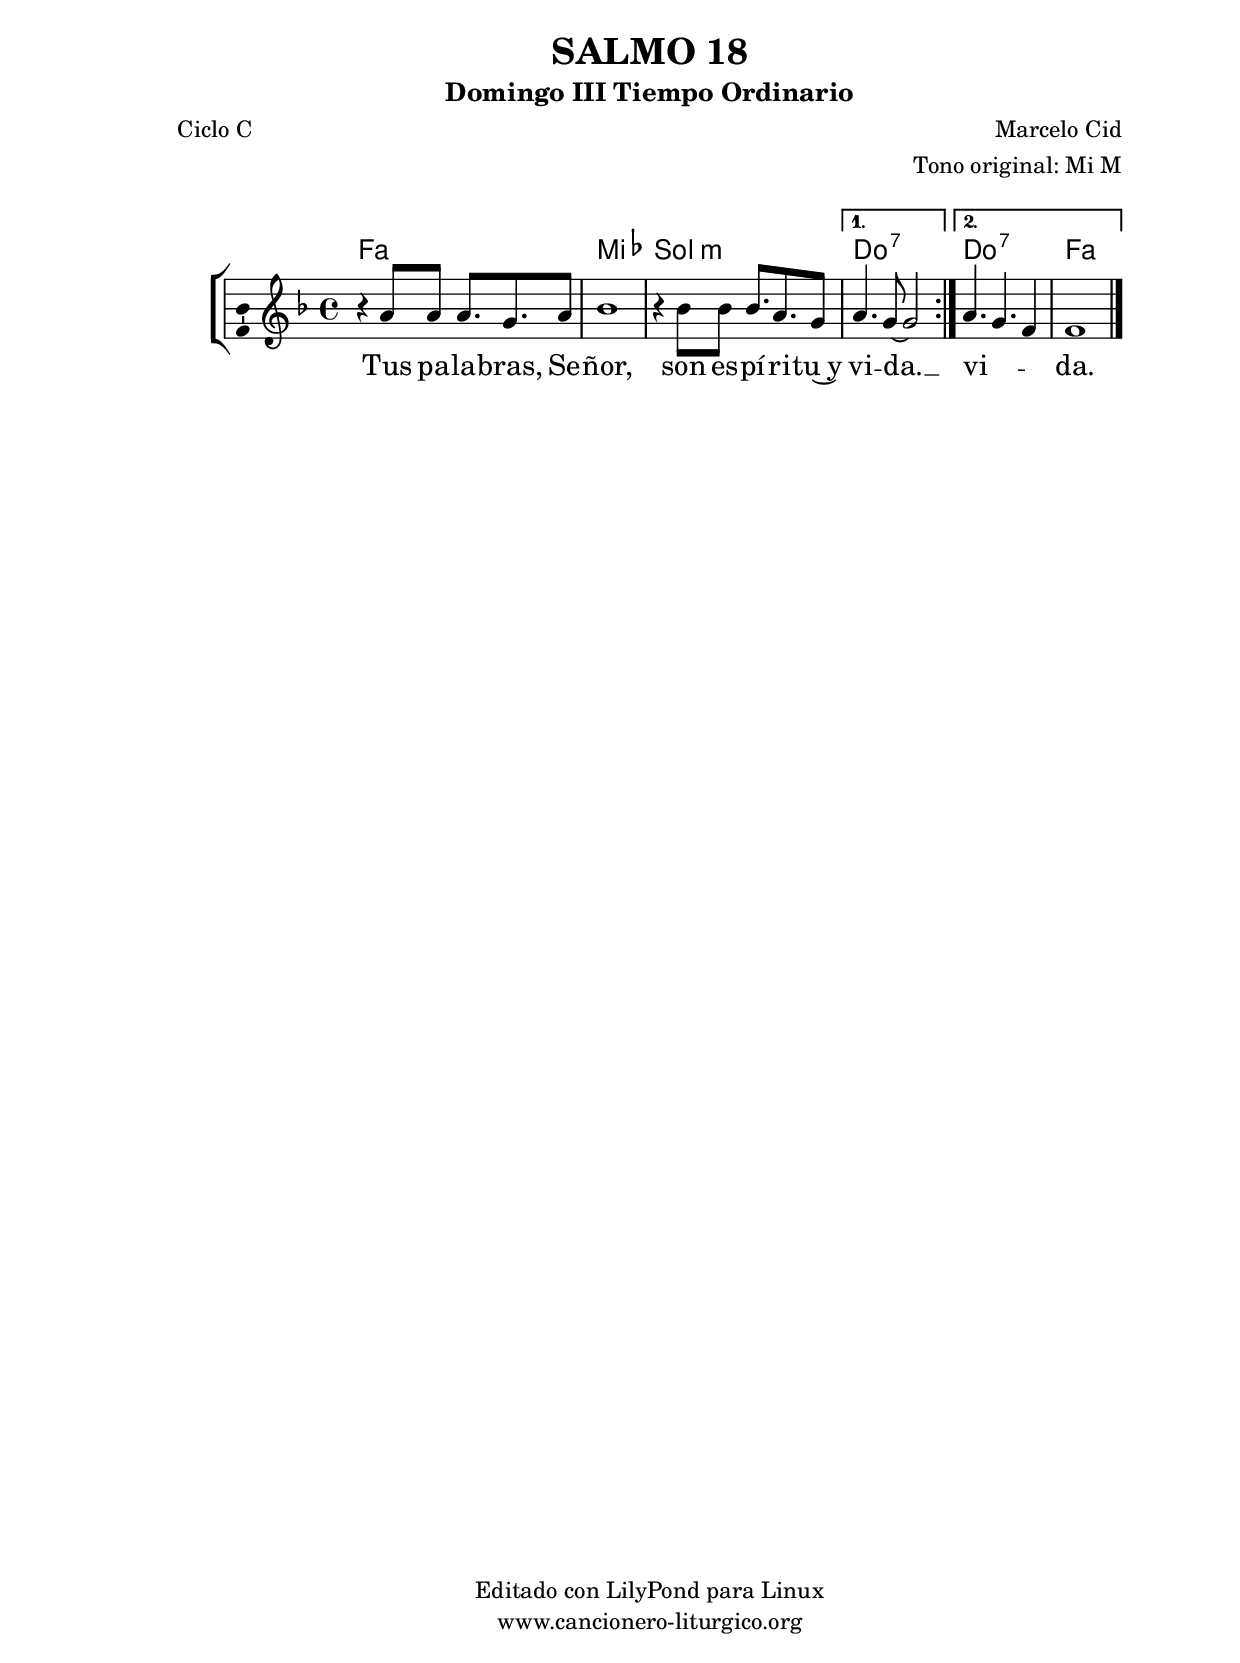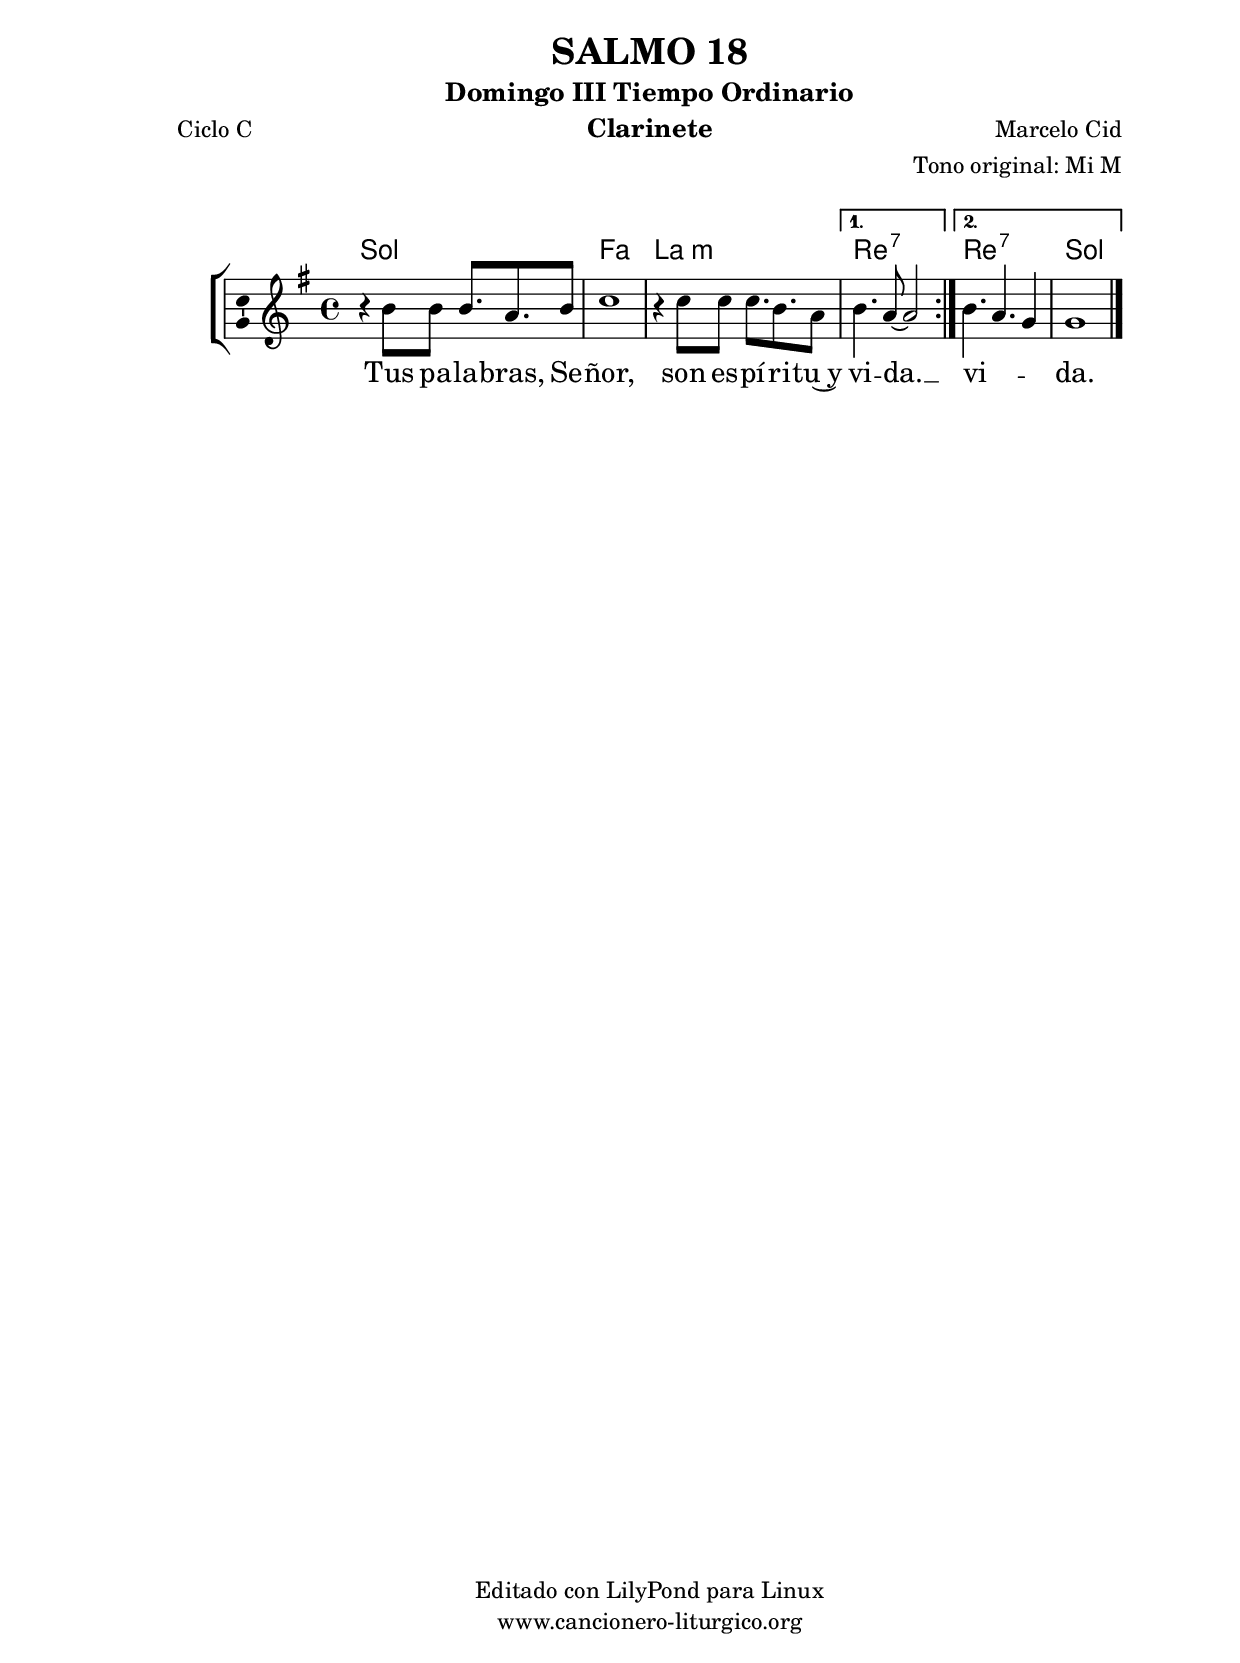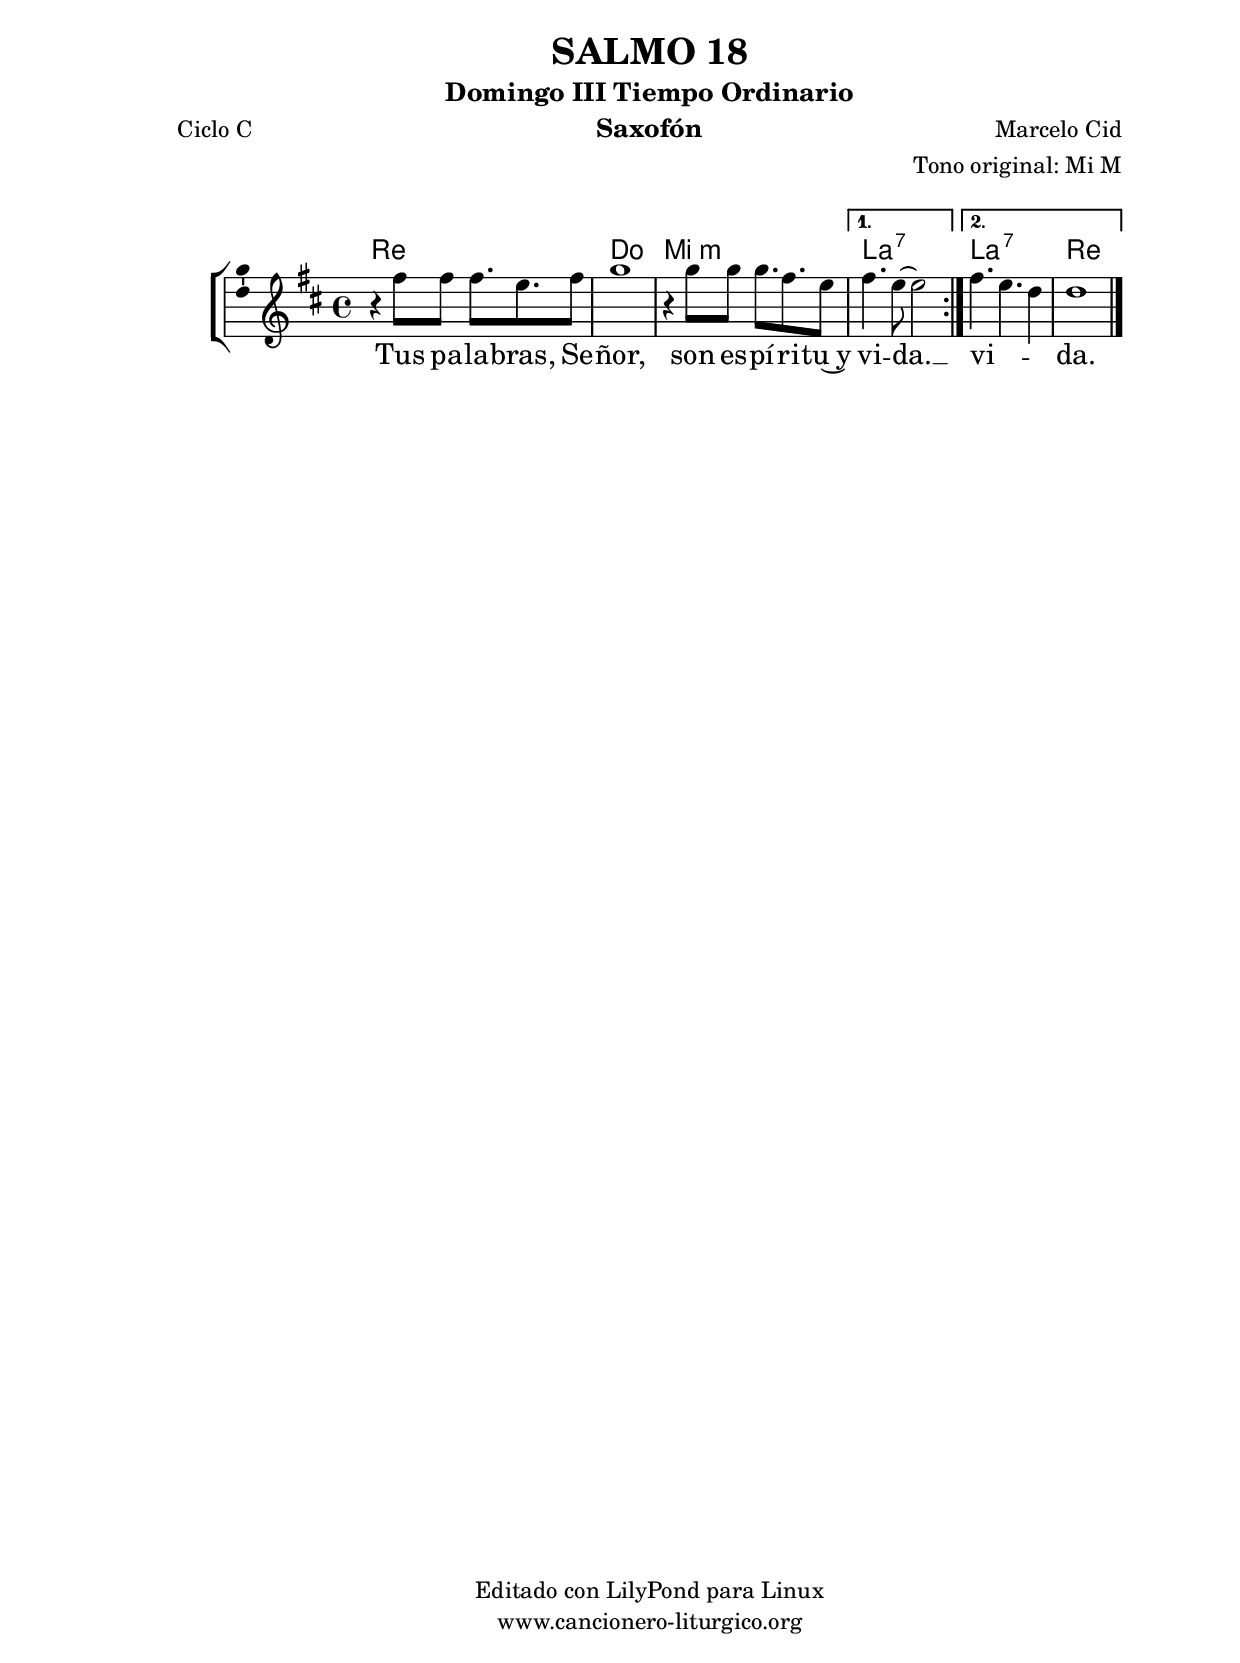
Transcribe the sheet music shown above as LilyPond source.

%
%para convertir .midi en .wav:
%timidity filename.midi -Ow -o finename.wav
%
%
%Para convertir de .wav a .mp3:
%lame -h -m j filename.wav
%
%
%para escuchar el midi:
%timidity nombrefichero.midi
%


%versión de lilypond para la que se ha escrito esta partitura:
\version "2.16.0"

	%Tamaño papel
	#(set-default-paper-size "a4")
	%Tamaño partitura
	#(set-global-staff-size 20)
	%No responde al pulsar sobre una nota
	#(ly:set-option 'point-and-click #f)

%parámetros del encabezamiento:
\header {
	title = "SALMO 18"
	subtitle = "Domingo III Tiempo Ordinario"
	composer = "Marcelo Cid"
	poet = "Ciclo C"
	meter = ""
	arranger = "Tono original: Mi M"
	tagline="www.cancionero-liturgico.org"
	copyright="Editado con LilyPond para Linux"
	tiempo = "Ordinario"
	usos = "Salmo"
	letra = "Tus palabras, Señor, son espíritu y vida."
	}

%parámetros asociados al papel:
\paper  {
	oddHeaderMarkup = \markup {\fill-line { \on-the-fly #not-first-page \fromproperty #'header:title \on-the-fly #not-first-page \fromproperty #'header:composer }}
	evenHeaderMarkup = \markup {\fill-line { \fromproperty #'header:composer \fromproperty #'header:title }}
	#(set-paper-size "a4")
	print-page-number = ##f
	first-page-number = 1
	print-first-page-number = ##f
%	head-separation = 3.0 \cm
	top-margin = 2.0 \cm
	bottom-margin = 0.5\cm
%%%	bottom-margin = -1.0\cm
	left-margin = 3.0 \cm
	line-width = 16.0 \cm 
	indent = 8\mm
	interscoreline = 2.\mm
	between-system-space = 15\mm
%	para que las partituras no llenen la hoja:
	ragged-bottom = ##t
%	idem para la última hoja:
	ragged-last-bottom = ##f
%	para que las partituras llenen el ancho del papel:
	ragged-last = ##f
	after-title-space = 2.5 \cm
%page-count=1
%system-count=8

	%Flexible Vertical Spacing
%	markup-markup-spacing =
%	#'((basic-distance . 15) (minimum-distance . 15) (padding . 3))
	markup-system-spacing =
	#'((basic-distance . 15) (minimum-distance . 15) (padding . 3))
	system-system-spacing =
	#'((basic-distance . 15) (minimum-distance . 15) (padding . 3))
	score-system-spacing =
	#'((basic-distance . 15) (minimum-distance . 15) (padding . 5))
%	top-system-spacing = % header
%	#'((basic-distance . 8) (minimum-distance . 0) (padding . 3))
%	top-markup-spacing =
%	#'((basic-distance . 20) (minimum-distance . 20) (padding . 3))
	last-bottom-spacing = % footer
	#'((basic-distance . 5) (minimum-distance . 5) (padding . 3))
%	score-markup-spacing =
%	#'((basic-distance . 16) (minimum-distance . 13) (padding . 3))

	}


%parámetros que afectan a toda la partitura:
global =  {
	%clave de sol (G):
	\clef G
	%armadura:
	\transpose e f
	\key e \major
	\tempo 4=95
	\set Score.tempoHideNote = ##t
	}


acordes = {
	\italianChords
	\chordmode {
	\transpose e f
{

\repeat volta 2 {
e1 d fis:m
}
\alternative {
{
b1:7
}
{
b1:7 e
}
}

	}
	}
}


melodia = 
	\transpose e f
{
	\relative c''{
	\time 4/4

\repeat volta 2 {
r4 gis8 gis gis8. fis gis8
a1
r4 a8 a a8. gis fis8
}
\alternative {
{
gis4. fis8~fis2
}
{
gis4. fis e4
e1
}
}

	\bar "|."
	}
	}


texto = \lyricmode {
Tus pa -- la -- bras, Se -- ñor,
son es -- pí -- ri -- tu~y
vi -- da. __
vi -- _ _ da.
	}


acordesStaff = \context ChordNames = acordesStaff <<
	\set chordChanges = ##t
	\acordes
	>>


vozStaff = \context Voice = vozStaff
\with {\consists "Ambitus_engraver"}
<<
%	\set Staff.instrumentName = ""
%	\set Staff.shortInstrumentName = ""
%	\set Staff.midiInstrument = #"clarinet"
%	\set Staff.midiInstrument = #"cello"
%	\set Staff.midiInstrument = #"flute"
	\set Staff.midiInstrument = #"electric guitar (jazz)"
%	\set Staff.midiInstrument = #"english horn"
%	\set Staff.midiInstrument = #"violin"
%	\set Staff.midiInstrument = #"glockenspiel"
	\set Staff.midiMinimumVolume = #0.7
	\set Staff.midiMaximumVolume = #0.9
	\global
	\melodia
	>>


textoStaff = \context Lyrics = textoStaff <<
	\lyricsto vozStaff \texto
	>>

\book {
	\score {
		\context ChoirStaff {
			\override StaffGroup.SystemStartBracket #'collapse-height = #1
			\override Score.SystemStartBar #'collapse-height = #1
			<<
			\acordesStaff
			\vozStaff
			\textoStaff
			>>
			}
		\layout {
	    		\context {
				\Lyrics
				\override LyricText #'font-size = #2
				}
	   		 \context {
				\Score
				%fontSize = #3
				\override StaffSymbol #'staff-space = #(magstep +3)
				%\override Beam #'thickness = #0.55
				%\override SpacingSpanner #'spacing-increment = #1.0
				%\override Slur #'height-limit = #1.5
				}
			}
		}
	\score {
		\unfoldRepeats
		\context ChoirStaff {
			<<
			\acordesStaff
			\vozStaff
			>>
			}
		\midi {
	  		\context {
	  			\Score
				tempoWholesPerMinute = #(ly:make-moment 70 4)
				}
			}
		}
	}

%Partitura para clarinete
#(define output-suffix "C")
\book {
	\header{
		instrument = "Clarinete"
		}
	\score {
		\context ChoirStaff {
			\override StaffGroup.SystemStartBracket #'collapse-height = #1
			\override Score.SystemStartBar #'collapse-height = #1
\transpose c d
			<<
			\acordesStaff
			\vozStaff
			\textoStaff
			>>
			}
		\layout {
	    		\context {
				\Lyrics
				\override LyricText #'font-size = #2
				}
	   		 \context {
				\Score
				%fontSize = #3
				\override StaffSymbol #'staff-space = #(magstep +3)
				%\override Beam #'thickness = #0.55
				%\override SpacingSpanner #'spacing-increment = #1.0
				%\override Slur #'height-limit = #1.5
				}
			}
		}
	}

%Partitura para saxofón
#(define output-suffix "S")
\book {
	\header{
		instrument = "Saxofón"
		}
	\score {
		\context ChoirStaff {
			\override StaffGroup.SystemStartBracket #'collapse-height = #1
			\override Score.SystemStartBar #'collapse-height = #1
\transpose c a
			<<
			\acordesStaff
			\vozStaff
			\textoStaff
			>>
			}
		\layout {
	    		\context {
				\Lyrics
				\override LyricText #'font-size = #2
				}
	   		 \context {
				\Score
				%fontSize = #3
				\override StaffSymbol #'staff-space = #(magstep +3)
				%\override Beam #'thickness = #0.55
				%\override SpacingSpanner #'spacing-increment = #1.0
				%\override Slur #'height-limit = #1.5
				}
			}
		}
	}

